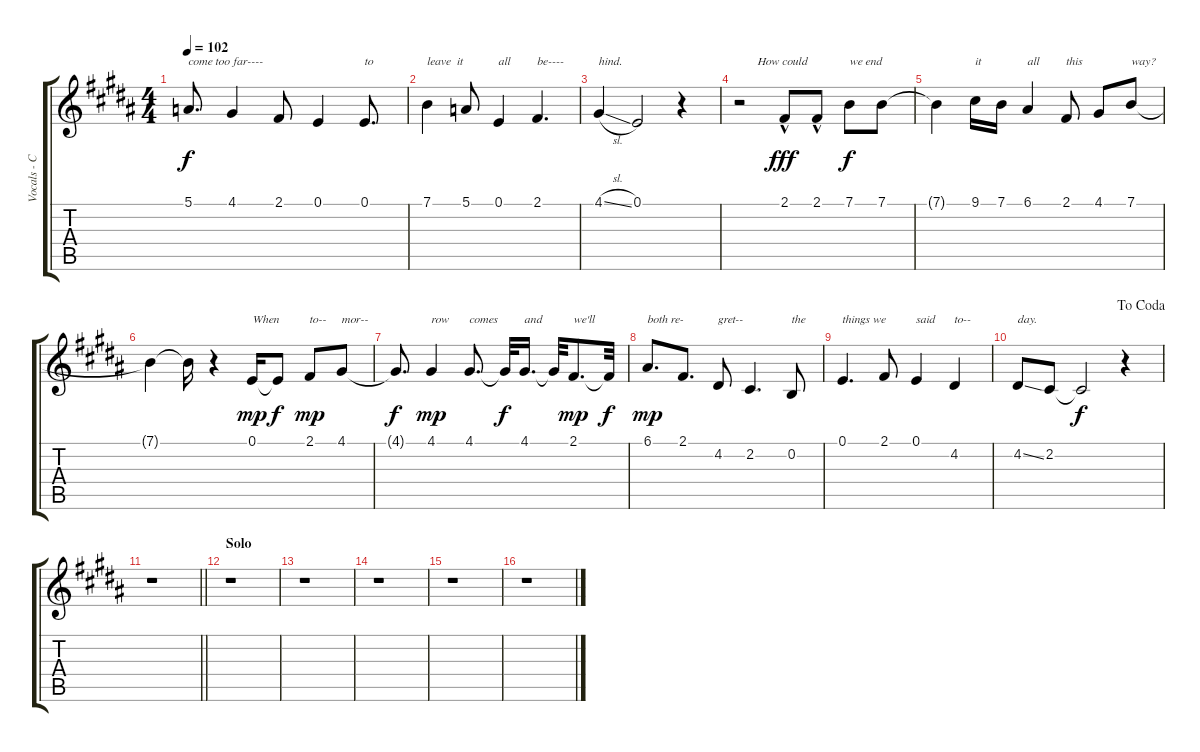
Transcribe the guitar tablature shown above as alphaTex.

\track ("Vocals - Cetera" "Vocals - C") {instrument recorder}
\staff {score tabs}
\tuning (E4 B3 G3 D3 A2 E2) {hide}
\ts (4 4)
\tempo 102
\clef g2
\ks g#minor
5.1.8{d txt "come too far----" dy f} 4.1.4 2.1.8 0.1.4 0.1.8{d txt "to"} |
7.1.4{txt "leave  it"} 5.1.8 0.1.4{txt "all"} 2.1.4{d txt "be----"} |
\ks b
4.1{sl}.4{txt "hind."} 0.1.2 r.4 |
\ks g#minor
r.2{txt "      How could"} 2.1{hac}.8{dy fff} 2.1{hac}.8 7.1.8{txt "we end" dy f} 7.1.8 |
7.1{t}.4 9.1.16{txt "it"} 7.1.16 6.1.4{txt "all"} 2.1.8{txt "this"} 4.1.8 7.1.8{txt "way?"} |
\ks b
7.1{t}.4 7.1{t}.16 r.4 0.1.16{txt "When" dy mp} 0.1{t}.8{dy f} 2.1.8{txt "to--" dy mp} 4.1.8{txt "mor--"} |
4.1{t}.8{d dy f} 4.1.4{txt "row" dy mp} 4.1.8{d txt "comes"} 4.1{t}.32{dy f} 4.1.16{d txt "and"} 4.1{t}.32 2.1.8{d txt "we'll" dy mp} 2.1{t}.32{dy f} |
\ks g#minor
6.1.8{d txt "both re-" dy mp} 2.1.8{d} 4.2.8{txt "gret--"} 2.2.4{d} 0.2.8{txt "the"} |
0.1.4{d txt "things we"} 2.1.8 0.1.4{txt "said"} 4.2.4{txt "to--"} |
\jump dacoda
\ks b
4.2{ss}.8{txt "day."} 2.2.8 2.2{t}.2{dy f} r.4 |
\barLineRight lightlight
\ks g#minor
r.1 |
\section ("" "Solo")
r.1 |
\ks b
r.1 |
\ks g#minor
r.1 |
\ks b
r.1 |
\ks g#minor
r.1
